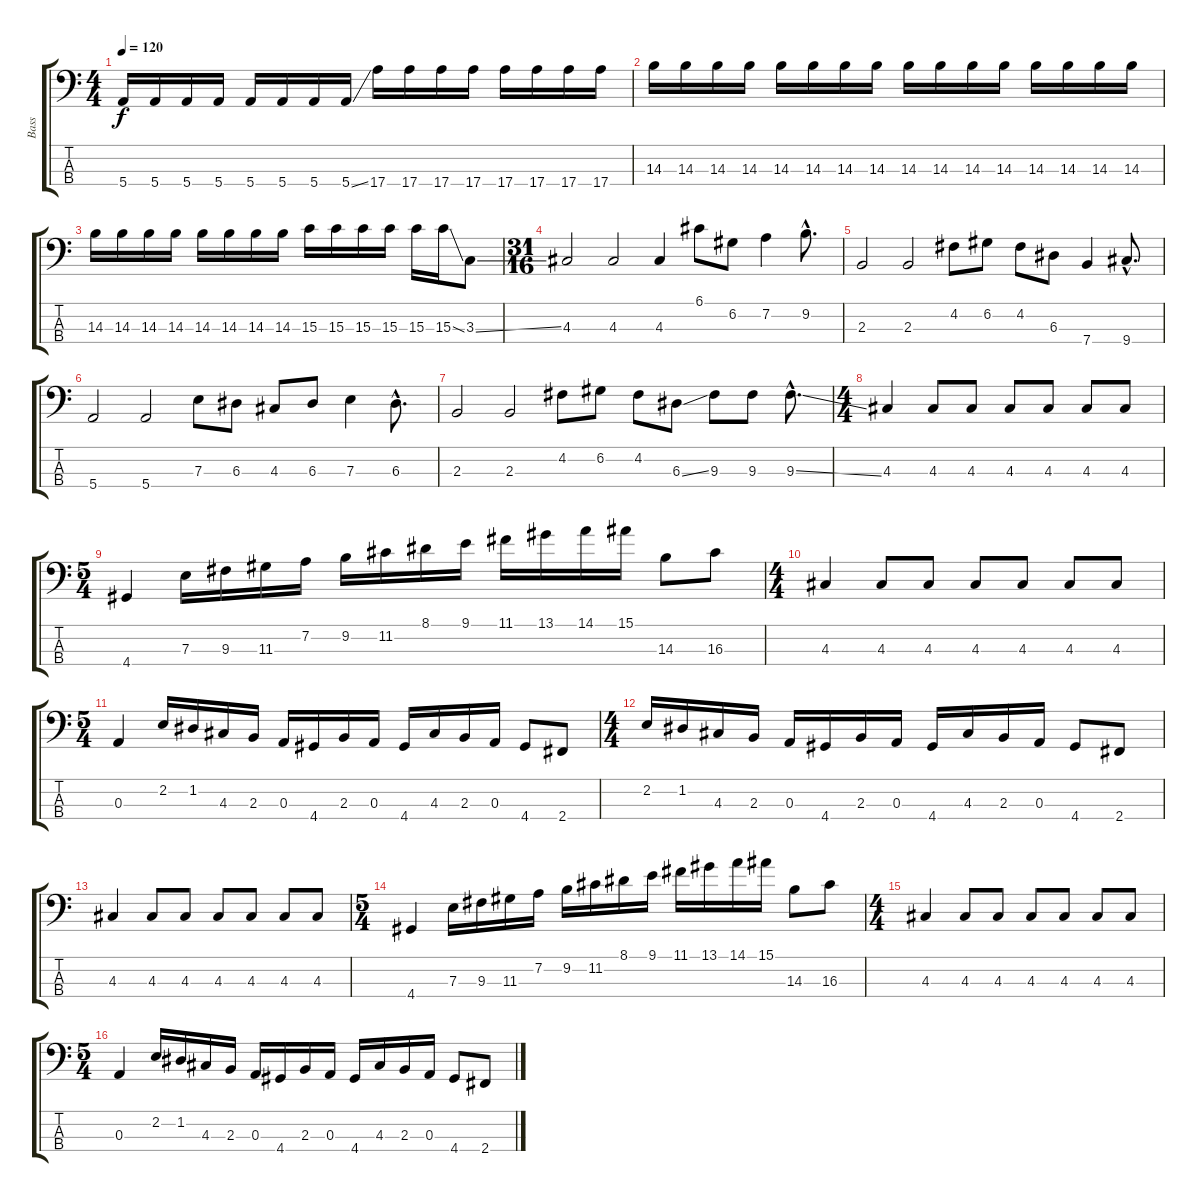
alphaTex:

\track ("Bass" "Bass") {instrument electricbassfinger}
\staff {score tabs}
\tuning (G2 D2 A1 E1) {hide}
\ts (4 4)
\tempo 120
\clef f4
\ks c
5.4.16{dy f} 5.4.16 5.4.16 5.4.16 5.4.16 5.4.16 5.4.16 5.4{ss}.16 17.4.16 17.4.16 17.4.16 17.4.16 17.4.16 17.4.16 17.4.16 17.4.16 |
14.3.16 14.3.16 14.3.16 14.3.16 14.3.16 14.3.16 14.3.16 14.3.16 14.3.16 14.3.16 14.3.16 14.3.16 14.3.16 14.3.16 14.3.16 14.3.16 |
14.3.16 14.3.16 14.3.16 14.3.16 14.3.16 14.3.16 14.3.16 14.3.16 15.3.16 15.3.16 15.3.16 15.3.16 15.3.16 15.3{ss}.16 3.3{ss}.8 |
\ts (31 16)
4.3.2 4.3.2 4.3.4 6.1.8 6.2.8 7.2.4 9.2{hac}.8{d} |
2.3.2 2.3.2 4.2.8 6.2.8 4.2.8 6.3.8 7.4.4 9.4{hac}.8{d} |
5.4.2 5.4.2 7.3.8 6.3.8 4.3.8 6.3.8 7.3.4 6.3{hac}.8{d} |
2.3.2 2.3.2 4.2.8 6.2.8 4.2.8 6.3{ss}.8 9.3.8 9.3.8 9.3{ss hac}.8{d} |
\ts (4 4)
4.3.4 4.3.8 4.3.8 4.3.8 4.3.8 4.3.8 4.3.8 |
\ts (5 4)
4.4.4 7.3.16 9.3.16 11.3.16 7.2.16 9.2.16 11.2.16 8.1.16 9.1.16 11.1.16 13.1.16 14.1.16 15.1.16 14.3.8 16.3.8 |
\ts (4 4)
4.3.4 4.3.8 4.3.8 4.3.8 4.3.8 4.3.8 4.3.8 |
\ts (5 4)
0.3.4 2.2.16 1.2.16 4.3.16 2.3.16 0.3.16 4.4.16 2.3.16 0.3.16 4.4.16 4.3.16 2.3.16 0.3.16 4.4.8 2.4.8 |
\ts (4 4)
2.2.16 1.2.16 4.3.16 2.3.16 0.3.16 4.4.16 2.3.16 0.3.16 4.4.16 4.3.16 2.3.16 0.3.16 4.4.8 2.4.8 |
4.3.4 4.3.8 4.3.8 4.3.8 4.3.8 4.3.8 4.3.8 |
\ts (5 4)
4.4.4 7.3.16 9.3.16 11.3.16 7.2.16 9.2.16 11.2.16 8.1.16 9.1.16 11.1.16 13.1.16 14.1.16 15.1.16 14.3.8 16.3.8 |
\ts (4 4)
4.3.4 4.3.8 4.3.8 4.3.8 4.3.8 4.3.8 4.3.8 |
\ts (5 4)
0.3.4 2.2.16 1.2.16 4.3.16 2.3.16 0.3.16 4.4.16 2.3.16 0.3.16 4.4.16 4.3.16 2.3.16 0.3.16 4.4.8 2.4.8
